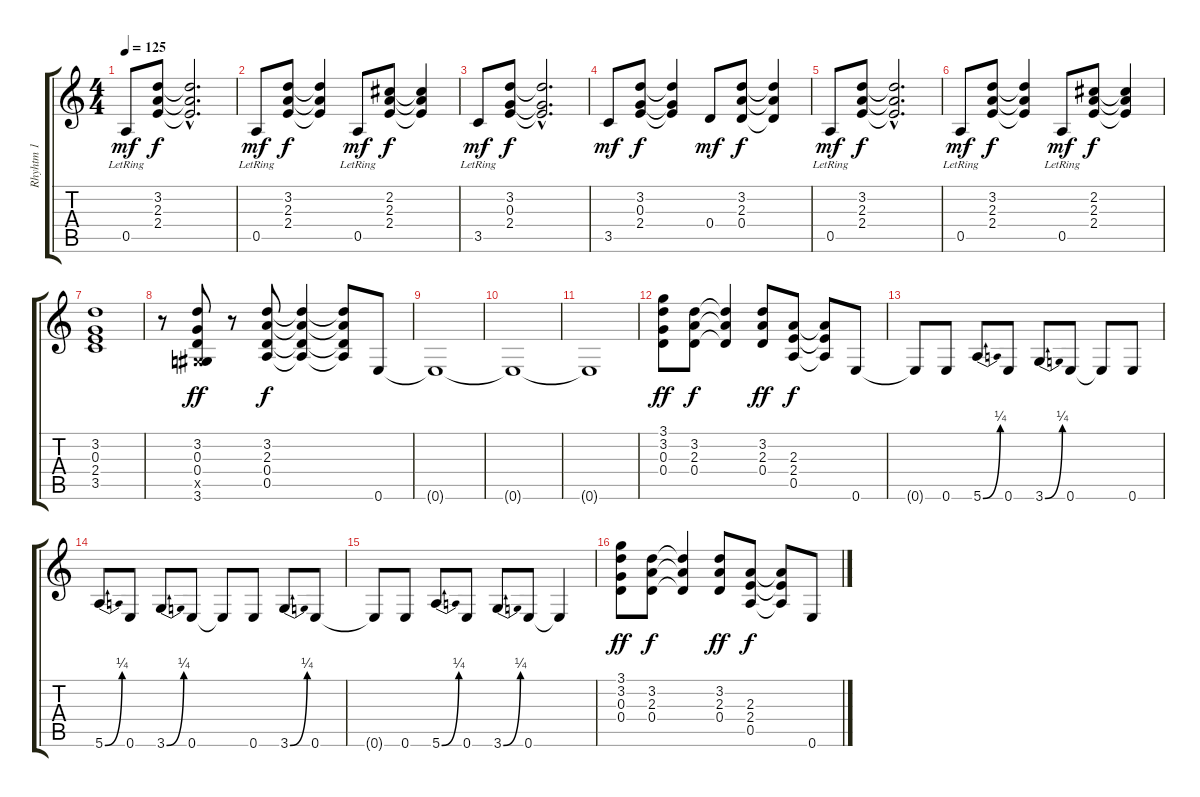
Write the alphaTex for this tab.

\track ("Rhyhtm 1" "Rhyhtm 1") {instrument overdrivenguitar}
\staff {score tabs}
\tuning (E4 B3 G3 D3 A2 E2) {hide}
\ts (4 4)
\tempo 125
\clef g2
\ks c
0.5{lr}.8{dy mf} (3.2 2.3 2.4).8{dy f} (3.2{hac t} 2.3{hac t} 2.4{hac t}).2{d} |
0.5{lr}.8{dy mf} (3.2 2.3 2.4).8{dy f} (3.2{t} 2.3{t} 2.4{t}).4 0.5{lr}.8{dy mf} (2.2 2.3 2.4).8{dy f} (2.2{t} 2.3{t} 2.4{t}).4 |
3.5{lr}.8{dy mf} (3.2 0.3 2.4).8{dy f} (3.2{hac t} 0.3{hac t} 2.4{hac t}).2{d} |
3.5.8{dy mf} (3.2 0.3 2.4).8{dy f} (3.2{t} 0.3{t} 2.4{t}).4 0.4.8{dy mf} (3.2 2.3 0.4).8{dy f} (3.2{t} 2.3{t} 0.4{t}).4 |
0.5{lr}.8{dy mf} (3.2 2.3 2.4).8{dy f} (3.2{hac t} 2.3{hac t} 2.4{hac t}).2{d} |
0.5{lr}.8{dy mf} (3.2 2.3 2.4).8{dy f} (3.2{t} 2.3{t} 2.4{t}).4 0.5{lr}.8{dy mf} (2.2 2.3 2.4).8{dy f} (2.2{t} 2.3{t} 2.4{t}).4 |
(3.2 0.3 2.4 3.5).1 |
r.8 (3.2 0.3 0.4 -1.5{x} 3.6).8{dy ff} r.8 (3.2 2.3 0.4 0.5).8{dy f} (3.2{t} 2.3{t} 0.4{t} 0.5{t}).4 (3.2{t} 2.3{t} 0.4{t} 0.5{t}).8 0.6.8 |
0.6{t}.1 |
0.6{t}.1 |
0.6{t}.1 |
(3.1 3.2 0.3 0.4).8{dy ff} (3.2 2.3 0.4).8{dy f} (3.2{t} 2.3{t} 0.4{t}).4 (3.2 2.3 0.4).8{dy ff} (2.3 2.4 0.5).8{dy f} (2.3{t} 2.4{t} 0.5{t}).8 0.6.8 |
0.6{t}.8 0.6.8 5.6{be (bend 0 0 60 1)}.8 0.6.8 3.6{be (bend 0 0 60 1)}.8 0.6.8 0.6{t}.8 0.6.8 |
5.6{be (bend 0 0 60 1)}.8 0.6.8 3.6{be (bend 0 0 60 1)}.8 0.6.8 0.6{t}.8 0.6.8 3.6{be (bend 0 0 60 1)}.8 0.6.8 |
0.6{t}.8 0.6.8 5.6{be (bend 0 0 60 1)}.8 0.6.8 3.6{be (bend 0 0 60 1)}.8 0.6.8 0.6{t}.4 |
(3.1 3.2 0.3 0.4).8{dy ff} (3.2 2.3 0.4).8{dy f} (3.2{t} 2.3{t} 0.4{t}).4 (3.2 2.3 0.4).8{dy ff} (2.3 2.4 0.5).8{dy f} (2.3{t} 2.4{t} 0.5{t}).8 0.6.8
